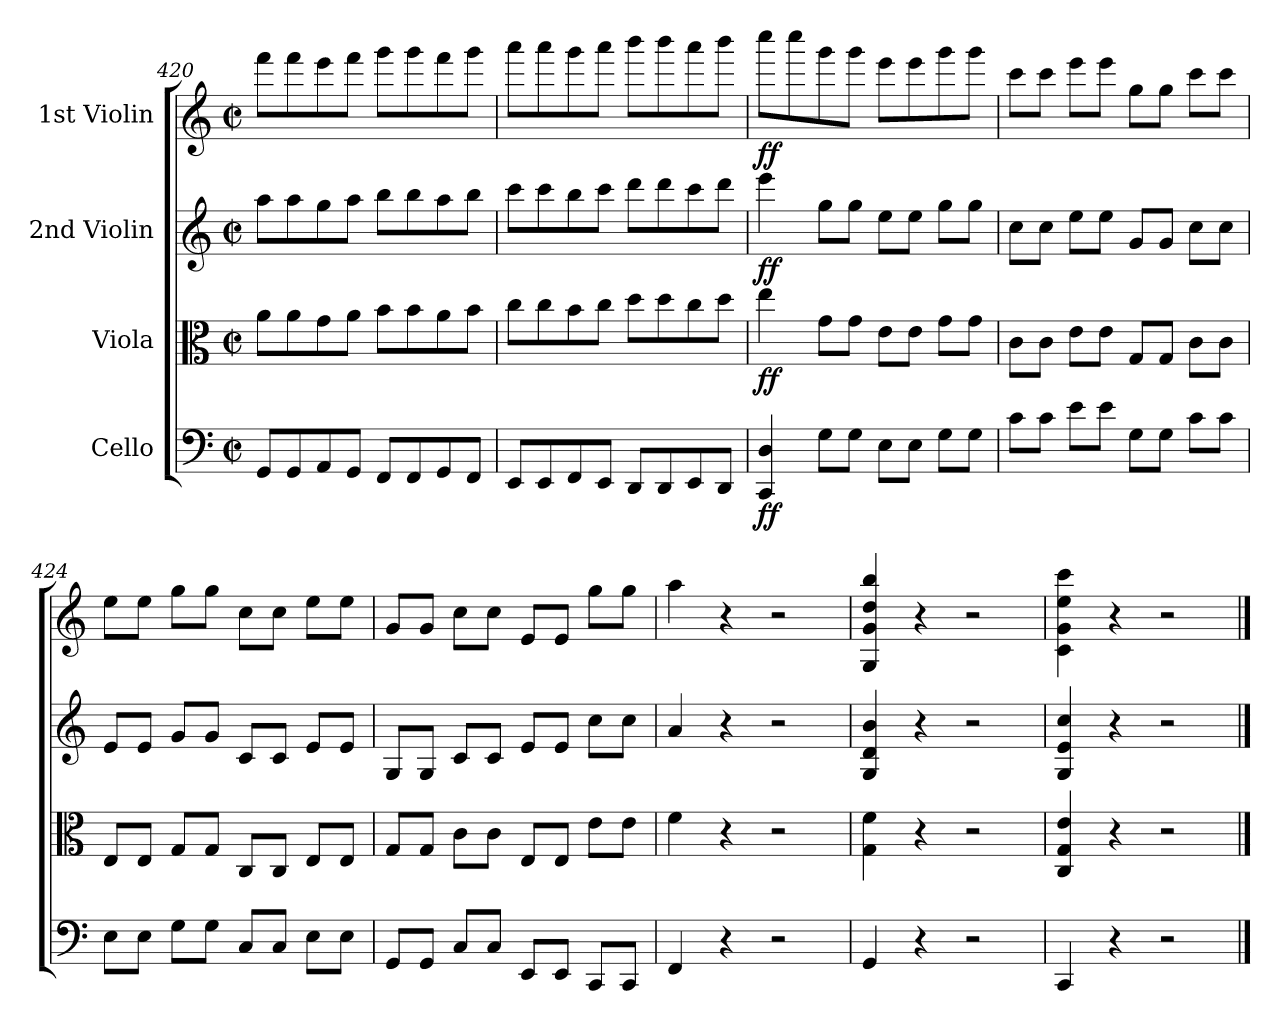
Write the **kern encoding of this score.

**kern	**dynam	**kern	**dynam	**kern	**dynam	**kern	**dynam
*part4	*part4	*part3	*part3	*part2	*part2	*part1	*part1
*staff4	*staff4	*staff3	*staff3	*staff2	*staff2	*staff1	*staff1
*I"Cello	*	*I"Viola	*	*I"2nd Violin	*	*I"1st Violin	*
*clefF4	*	*clefC3	*	*clefG2	*	*clefG2	*
*k[]	*	*k[]	*	*k[]	*	*k[]	*
*M2/2	*	*M2/2	*	*M2/2	*	*M2/2	*
*met(c|)	*	*met(c|)	*	*met(c|)	*	*met(c|)	*
=420	=420	=420	=420	=420	=420	=420	=420
8GG/L	.	8a\L	.	8aa\L	.	8fff\L	.
8GG/	.	8a\	.	8aa\	.	8fff\	.
8AA/	.	8g\	.	8gg\	.	8eee\	.
8GG/J	.	8a\J	.	8aa\J	.	8fff\J	.
8FF/L	.	8b\L	.	8bb\L	.	8ggg\L	.
8FF/	.	8b\	.	8bb\	.	8ggg\	.
8GG/	.	8a\	.	8aa\	.	8fff\	.
8FF/J	.	8b\J	.	8bb\J	.	8ggg\J	.
=421	=421	=421	=421	=421	=421	=421	=421
8EE/L	.	8cc\L	.	8ccc\L	.	8aaa\L	.
8EE/	.	8cc\	.	8ccc\	.	8aaa\	.
8FF/	.	8b\	.	8bb\	.	8ggg\	.
8EE/J	.	8cc\J	.	8ccc\J	.	8aaa\J	.
8DD/L	.	8dd\L	.	8ddd\L	.	8bbb\L	.
8DD/	.	8dd\	.	8ddd\	.	8bbb\	.
8EE/	.	8cc\	.	8ccc\	.	8aaa\	.
8DD/J	.	8dd\J	.	8ddd\J	.	8bbb\J	.
=422	=422	=422	=422	=422	=422	=422	=422
!	!LO:DY:b	!	!LO:DY:b	!	!LO:DY:b	!	!LO:DY:b
4CC/ 4D/	ff	4ee\	ff	4eee\	ff	8cccc\L	ff
.	.	.	.	.	.	8cccc\	.
8G\L	.	8g\L	.	8gg\L	.	8ggg\	.
8G\J	.	8g\J	.	8gg\J	.	8ggg\J	.
8E\L	.	8e\L	.	8ee\L	.	8eee\L	.
8E\J	.	8e\J	.	8ee\J	.	8eee\	.
8G\L	.	8g\L	.	8gg\L	.	8ggg\	.
8G\J	.	8g\J	.	8gg\J	.	8ggg\J	.
=423	=423	=423	=423	=423	=423	=423	=423
8c\L	.	8c\L	.	8cc\L	.	8ccc\L	.
8c\J	.	8c\J	.	8cc\J	.	8ccc\J	.
8e\L	.	8e\L	.	8ee\L	.	8eee\L	.
8e\J	.	8e\J	.	8ee\J	.	8eee\J	.
8G\L	.	8G/L	.	8g/L	.	8gg\L	.
8G\J	.	8G/J	.	8g/J	.	8gg\J	.
8c\L	.	8c\L	.	8cc\L	.	8ccc\L	.
8c\J	.	8c\J	.	8cc\J	.	8ccc\J	.
=424	=424	=424	=424	=424	=424	=424	=424
8E\L	.	8E/L	.	8e/L	.	8ee\L	.
8E\J	.	8E/J	.	8e/J	.	8ee\J	.
8G\L	.	8G/L	.	8g/L	.	8gg\L	.
8G\J	.	8G/J	.	8g/J	.	8gg\J	.
8C/L	.	8C/L	.	8c/L	.	8cc\L	.
8C/J	.	8C/J	.	8c/J	.	8cc\J	.
8E\L	.	8E/L	.	8e/L	.	8ee\L	.
8E\J	.	8E/J	.	8e/J	.	8ee\J	.
=425	=425	=425	=425	=425	=425	=425	=425
8GG/L	.	8G/L	.	8G/L	.	8g/L	.
8GG/J	.	8G/J	.	8G/J	.	8g/J	.
8C/L	.	8c\L	.	8c/L	.	8cc\L	.
8C/J	.	8c\J	.	8c/J	.	8cc\J	.
8EE/L	.	8E/L	.	8e/L	.	8e/L	.
8EE/J	.	8E/J	.	8e/J	.	8e/J	.
8CC/L	.	8e\L	.	8cc\L	.	8gg\L	.
8CC/J	.	8e\J	.	8cc\J	.	8gg\J	.
=426	=426	=426	=426	=426	=426	=426	=426
4FF/	.	4f\	.	4a/	.	4aa\	.
4r	.	4r	.	4r	.	4r	.
2r	.	2r	.	2r	.	2r	.
=427	=427	=427	=427	=427	=427	=427	=427
4GG/	.	4G\ 4f\	.	4G/ 4d/ 4b/	.	4G/ 4g/ 4dd/ 4bb/	.
4r	.	4r	.	4r	.	4r	.
2r	.	2r	.	2r	.	2r	.
=428	=428	=428	=428	=428	=428	=428	=428
4CC/	.	4C/ 4G/ 4e/	.	4G/ 4e/ 4cc/	.	4c\ 4g\ 4ee\ 4ccc\	.
4r	.	4r	.	4r	.	4r	.
2r	.	2r	.	2r	.	2r	.
==	==	==	==	==	==	==	==
*-	*-	*-	*-	*-	*-	*-	*-
